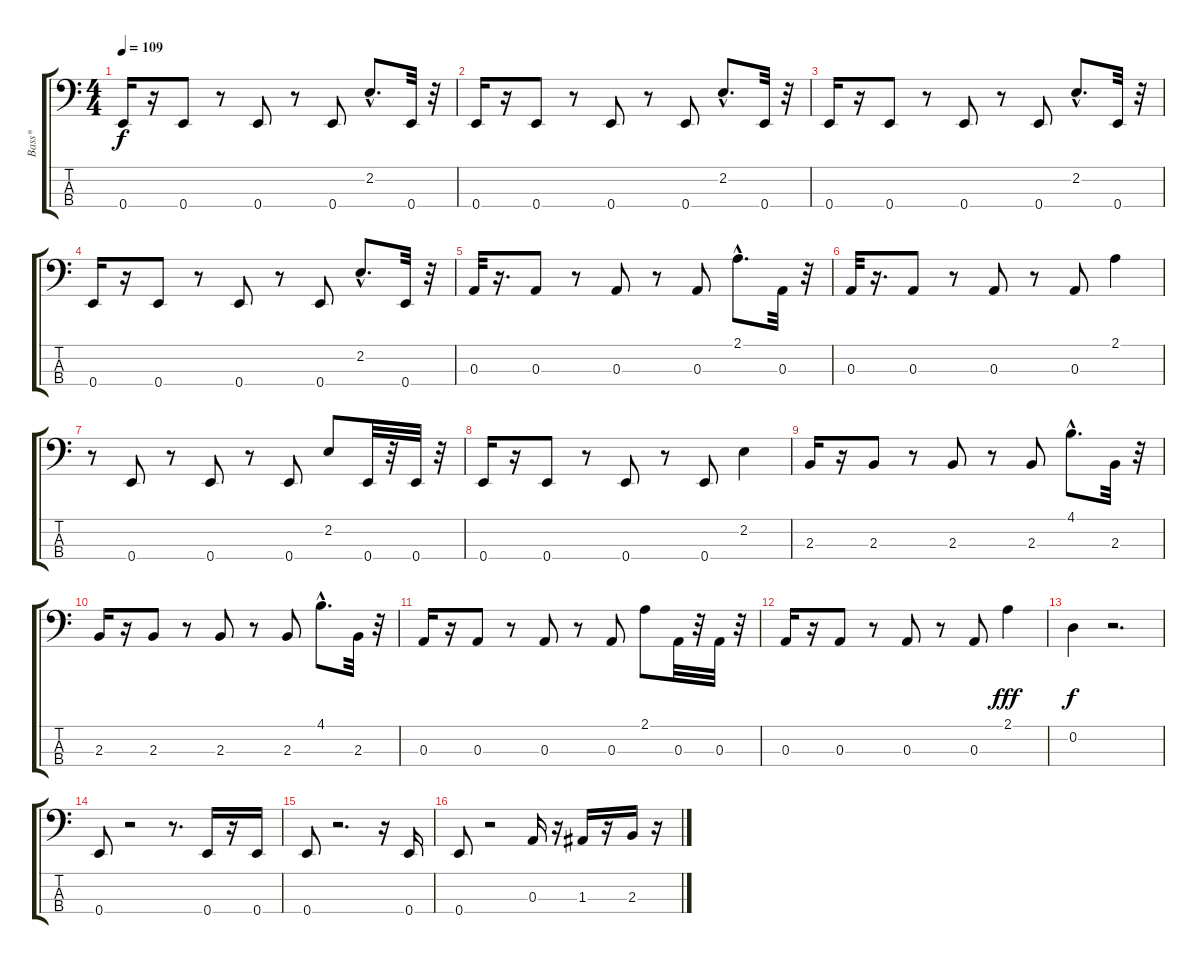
\track ("Bass*" "Bass*") {instrument electricbassfinger}
\staff {score tabs}
\tuning (G2 D2 A1 E1) {hide}
\ts (4 4)
\tempo 109
\clef f4
\ks c
0.4.16{dy f} r.16 0.4.8 r.8 0.4.8 r.8 0.4.8 2.2{hac}.8{d} 0.4.32 r.32 |
0.4.16 r.16 0.4.8 r.8 0.4.8 r.8 0.4.8 2.2{hac}.8{d} 0.4.32 r.32 |
0.4.16 r.16 0.4.8 r.8 0.4.8 r.8 0.4.8 2.2{hac}.8{d} 0.4.32 r.32 |
0.4.16 r.16 0.4.8 r.8 0.4.8 r.8 0.4.8 2.2{hac}.8{d} 0.4.32 r.32 |
0.3.32 r.16{d} 0.3.8 r.8 0.3.8 r.8 0.3.8 2.1{hac}.8{d} 0.3.32 r.32 |
0.3.32 r.16{d} 0.3.8 r.8 0.3.8 r.8 0.3.8 2.1.4 |
r.8 0.4.8 r.8 0.4.8 r.8 0.4.8 2.2.8 0.4.32 r.32 0.4.32 r.32 |
0.4.16 r.16 0.4.8 r.8 0.4.8 r.8 0.4.8 2.2.4 |
2.3.16 r.16 2.3.8 r.8 2.3.8 r.8 2.3.8 4.1{hac}.8{d} 2.3.32 r.32 |
2.3.16 r.16 2.3.8 r.8 2.3.8 r.8 2.3.8 4.1{hac}.8{d} 2.3.32 r.32 |
0.3.16 r.16 0.3.8 r.8 0.3.8 r.8 0.3.8 2.1.8 0.3.32 r.32 0.3.32 r.32 |
0.3.16 r.16 0.3.8 r.8 0.3.8 r.8 0.3.8 2.1.4{dy fff} |
0.2.4{dy f} r.2{d} |
0.4.8 r.2 r.8{d} 0.4.16 r.16 0.4.16 |
0.4.8 r.2{d} r.16 0.4.16 |
0.4.8 r.2 0.3.16 r.16 1.3.16 r.16 2.3.16 r.16
